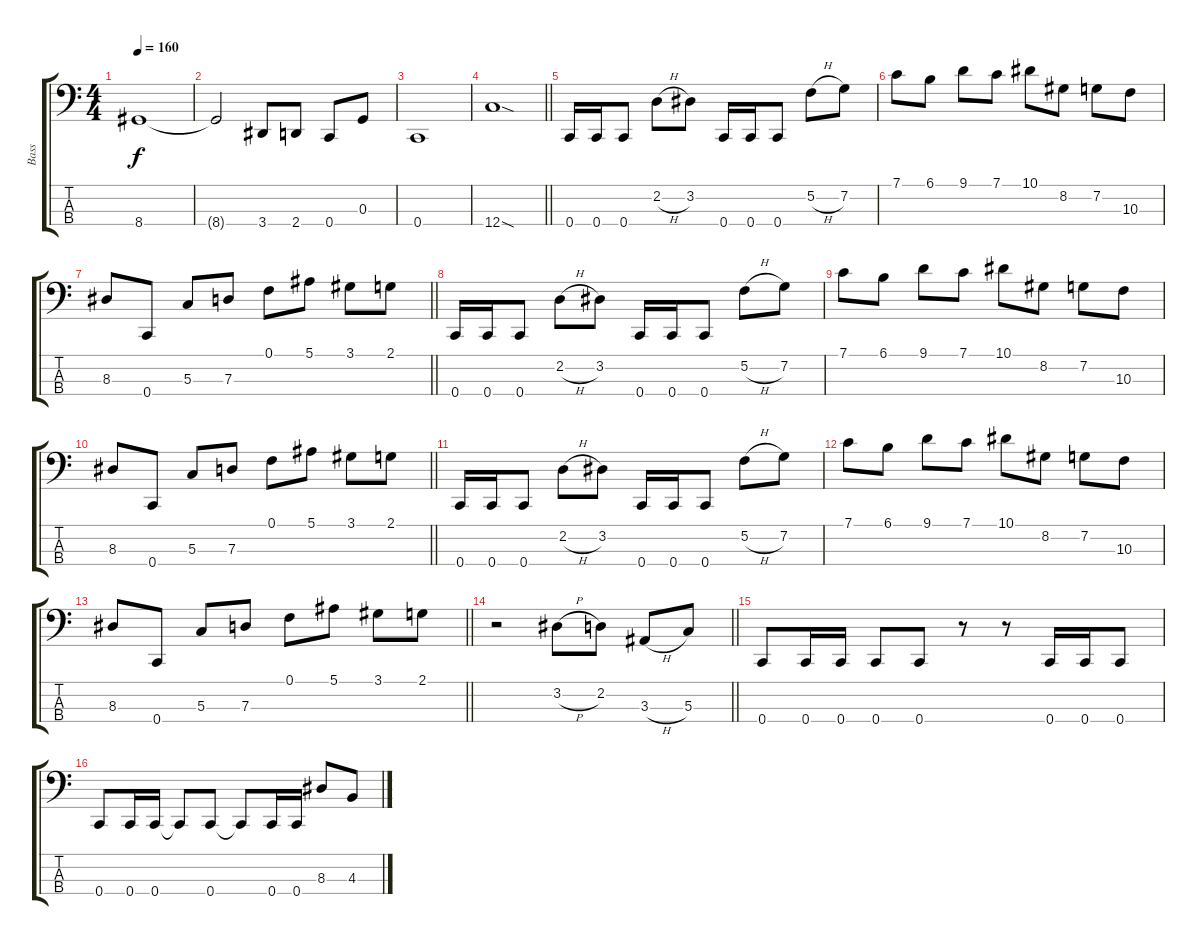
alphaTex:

\track ("Bass" "Bass") {instrument electricbassfinger}
\staff {score tabs}
\tuning (F2 C2 G1 C1) {hide}
\ts (4 4)
\tempo 160
\clef f4
\ks c
8.4.1{dy f} |
8.4{t}.2 3.4.8 2.4.8 0.4.8 0.3.8 |
0.4.1 |
\barLineRight lightlight
12.4{sod}.1 |
0.4.16 0.4.16 0.4.8 2.2{h}.8 3.2.8 0.4.16 0.4.16 0.4.8 5.2{h}.8 7.2.8 |
7.1.8 6.1.8 9.1.8 7.1.8 10.1.8 8.2.8 7.2.8 10.3.8 |
\barLineRight lightlight
8.3.8 0.4.8 5.3.8 7.3.8 0.1.8 5.1.8 3.1.8 2.1.8 |
0.4.16 0.4.16 0.4.8 2.2{h}.8 3.2.8 0.4.16 0.4.16 0.4.8 5.2{h}.8 7.2.8 |
7.1.8 6.1.8 9.1.8 7.1.8 10.1.8 8.2.8 7.2.8 10.3.8 |
\barLineRight lightlight
8.3.8 0.4.8 5.3.8 7.3.8 0.1.8 5.1.8 3.1.8 2.1.8 |
0.4.16 0.4.16 0.4.8 2.2{h}.8 3.2.8 0.4.16 0.4.16 0.4.8 5.2{h}.8 7.2.8 |
7.1.8 6.1.8 9.1.8 7.1.8 10.1.8 8.2.8 7.2.8 10.3.8 |
\barLineRight lightlight
8.3.8 0.4.8 5.3.8 7.3.8 0.1.8 5.1.8 3.1.8 2.1.8 |
\barLineRight lightlight
r.2 3.2{h}.8 2.2.8 3.3{h}.8 5.3.8 |
0.4.8 0.4.16 0.4.16 0.4.8 0.4.8 r.8 r.8 0.4.16 0.4.16 0.4.8 |
0.4.8 0.4.16 0.4.16 0.4{t}.8 0.4.8 0.4{t}.8 0.4.16 0.4.16 8.3.8 4.3.8
